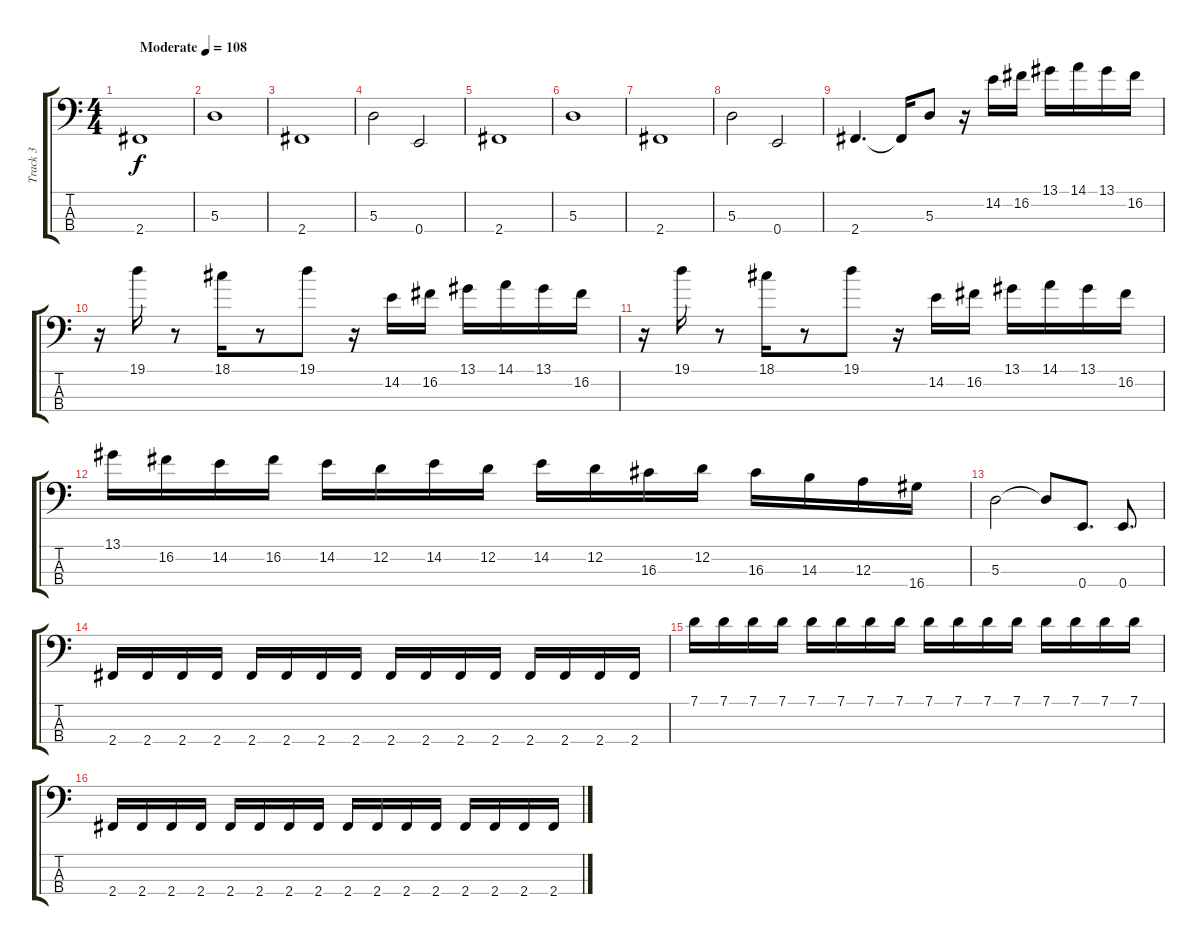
\track ("Track 3" "Track 3") {instrument electricbasspick}
\staff {score tabs}
\tuning (G2 D2 A1 E1) {hide}
\ts (4 4)
\tempo (108 "Moderate")
\clef f4
\ks c
2.4.1{dy f instrument electricbasspick} |
5.3.1 |
2.4.1 |
5.3.2 0.4.2 |
2.4.1 |
5.3.1 |
2.4.1 |
5.3.2 0.4.2 |
2.4.4{d} 2.4{t}.16 5.3.8 r.16 14.2.16 16.2.16 13.1.16 14.1.16 13.1.16 16.2.16 |
r.16 19.1.16 r.8 18.1.16 r.8 19.1.8 r.16 14.2.16 16.2.16 13.1.16 14.1.16 13.1.16 16.2.16 |
r.16 19.1.16 r.8 18.1.16 r.8 19.1.8 r.16 14.2.16 16.2.16 13.1.16 14.1.16 13.1.16 16.2.16 |
13.1.16 16.2.16 14.2.16 16.2.16 14.2.16 12.2.16 14.2.16 12.2.16 14.2.16 12.2.16 16.3.16 12.2.16 16.3.16 14.3.16 12.3.16 16.4.16 |
5.3.2 5.3{t}.8 0.4.8{d} 0.4.8{d} |
2.4.16 2.4.16 2.4.16 2.4.16 2.4.16 2.4.16 2.4.16 2.4.16 2.4.16 2.4.16 2.4.16 2.4.16 2.4.16 2.4.16 2.4.16 2.4.16 |
7.1.16 7.1.16 7.1.16 7.1.16 7.1.16 7.1.16 7.1.16 7.1.16 7.1.16 7.1.16 7.1.16 7.1.16 7.1.16 7.1.16 7.1.16 7.1.16 |
2.4.16 2.4.16 2.4.16 2.4.16 2.4.16 2.4.16 2.4.16 2.4.16 2.4.16 2.4.16 2.4.16 2.4.16 2.4.16 2.4.16 2.4.16 2.4.16
